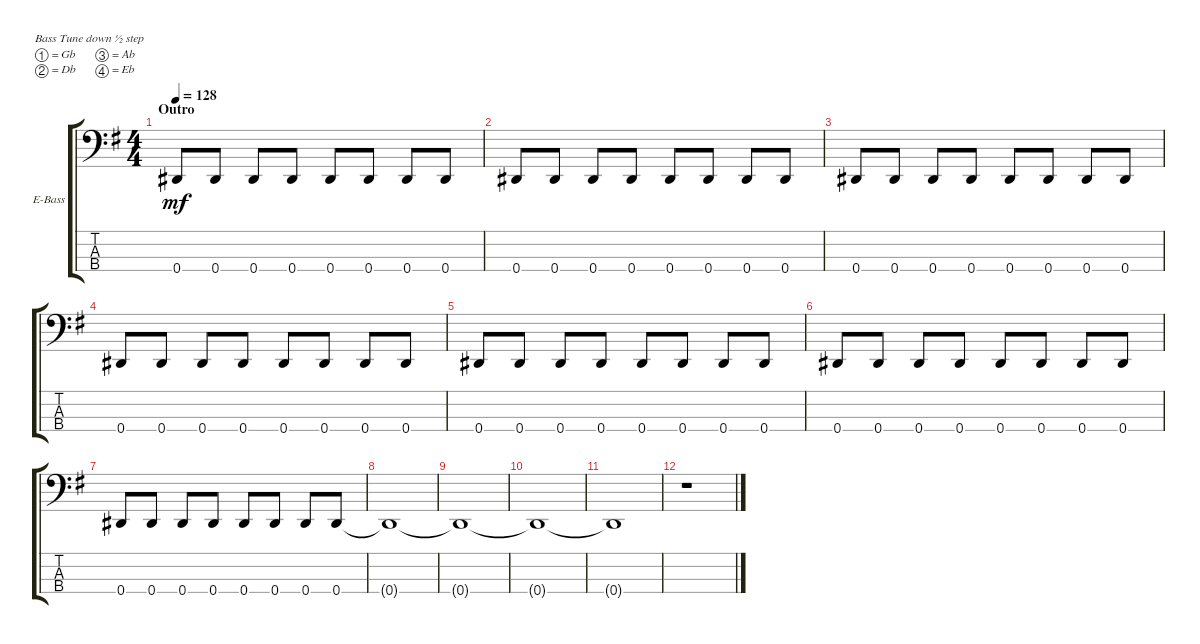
\bracketExtendMode groupsimilarinstruments
\firstSystemTrackNameOrientation horizontal
\otherSystemsTrackNameOrientation horizontal
\track ("Бас" "E-Bass") {instrument electricbassfinger}
\staff {score tabs}
\tuning (Gb2 Db2 Ab1 Eb1)
\ts (4 4)
\section ("" "Outro")
\tempo 128
\clef f4
\ks eminor
0.4.8{dy mf} 0.4.8 0.4.8 0.4.8 0.4.8 0.4.8 0.4.8 0.4.8 |
0.4.8 0.4.8 0.4.8 0.4.8 0.4.8 0.4.8 0.4.8 0.4.8 |
0.4.8 0.4.8 0.4.8 0.4.8 0.4.8 0.4.8 0.4.8 0.4.8 |
0.4.8 0.4.8 0.4.8 0.4.8 0.4.8 0.4.8 0.4.8 0.4.8 |
0.4.8 0.4.8 0.4.8 0.4.8 0.4.8 0.4.8 0.4.8 0.4.8 |
0.4.8 0.4.8 0.4.8 0.4.8 0.4.8 0.4.8 0.4.8 0.4.8 |
0.4.8 0.4.8 0.4.8 0.4.8 0.4.8 0.4.8 0.4.8 0.4.8 |
0.4{t}.1 |
0.4{t}.1 |
0.4{t}.1 |
0.4{t}.1 |
r.1
